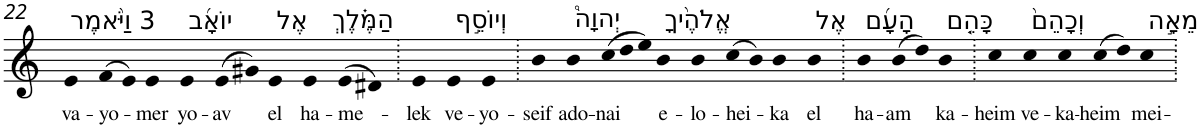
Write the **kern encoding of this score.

**kern	**text
*part1	*part1
*staff1	*staff1
*I"Piano	*
*I'Pno	*
!!LO:PB:g=z
*clefG2	*
*k[]	*
=22	=22
!LO:TX:a:t=3 וַיֹּ֨אמֶר	!
!	!LO:LY:b
4e	va-
!	!LO:LY:b
(>8f	-yo-
8e)	.
!	!LO:LY:b
4e	-mer
!LO:TX:a:t=יוֹאָ֜ב	!
!	!LO:LY:b
4e	yo-
!	!LO:LY:b
(>8e	-av
8g#X)	.
!LO:TX:a:t=אֶל	!
!	!LO:LY:b
4e	el
!LO:TX:a:t=הַמֶּ֗לֶךְ	!
!	!LO:LY:b
4e	ha-
!	!LO:LY:b
(>8e	-me-
8d#X)	.
=23.	=23.
!	!LO:LY:b
4e	-lek
!LO:TX:a:t=וְיוֹסֵ֣ף	!
!	!LO:LY:b
4e	ve-
!	!LO:LY:b
4e	-yo-
=24.	=24.
!	!LO:LY:b
4b	-seif
!LO:TX:a:t=יְהוָה֩	!
!	!LO:LY:b
4b	ado-
*Xtuplet	*
!	!LO:LY:b
(>12cc	-nai
12dd	.
12ee)	.
!LO:TX:a:t=אֱלֹהֶ֨יךָ	!
!	!LO:LY:b
4b	e-
!	!LO:LY:b
4b	-lo-
!	!LO:LY:b
(>8cc	-hei-
8b)	.
!	!LO:LY:b
4b	-ka
!LO:TX:a:t=אֶל	!
!	!LO:LY:b
4b	el
=25.	=25.
!LO:TX:a:t=הָעָ֜ם	!
!	!LO:LY:b
4b	ha-
!	!LO:LY:b
(>8b	-am
8dd)	.
!LO:TX:a:t=כָּהֵ֤ם	!
!	!LO:LY:b
4b	ka-
=26.	=26.
!	!LO:LY:b
4cc	-heim
!LO:TX:a:t=וְכָהֵם֙	!
!	!LO:LY:b
4cc	ve-
!	!LO:LY:b
4cc	-ka-
!	!LO:LY:b
(>8cc	-heim
8dd)	.
!LO:TX:a:t=מֵאָ֣ה	!
!	!LO:LY:b
4cc	mei-
=.	=.
*-	*-
